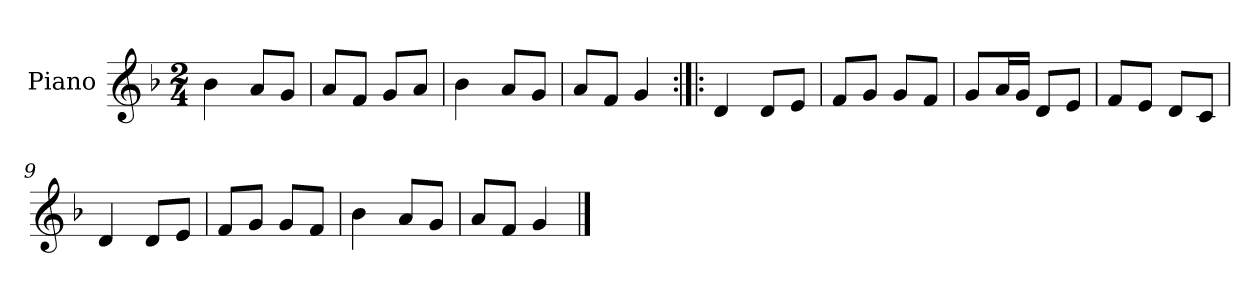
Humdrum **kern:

**kern
*part1
*staff1
*I"Piano
*I'Pno.
*clefG2
*k[b-]
*M2/4
=1
4b-\
8a/L
8g/J
=2
8a/L
8f/J
8g/L
8a/J
=3
4b-\
8a/L
8g/J
=4
8a/L
8f/J
4g/
=5:|!|:
4d/
8d/L
8e/J
=6
8f/L
8g/J
8g/L
8f/J
=7
8g/L
16a/L
16g/JJ
8d/L
8e/J
=8
8f/L
8e/J
8d/L
8c/J
=9
4d/
8d/L
8e/J
!!LO:LB:g=z
=10
8f/L
8g/J
8g/L
8f/J
=11
4b-\
8a/L
8g/J
=12
8a/L
8f/J
4g/
==
*-
